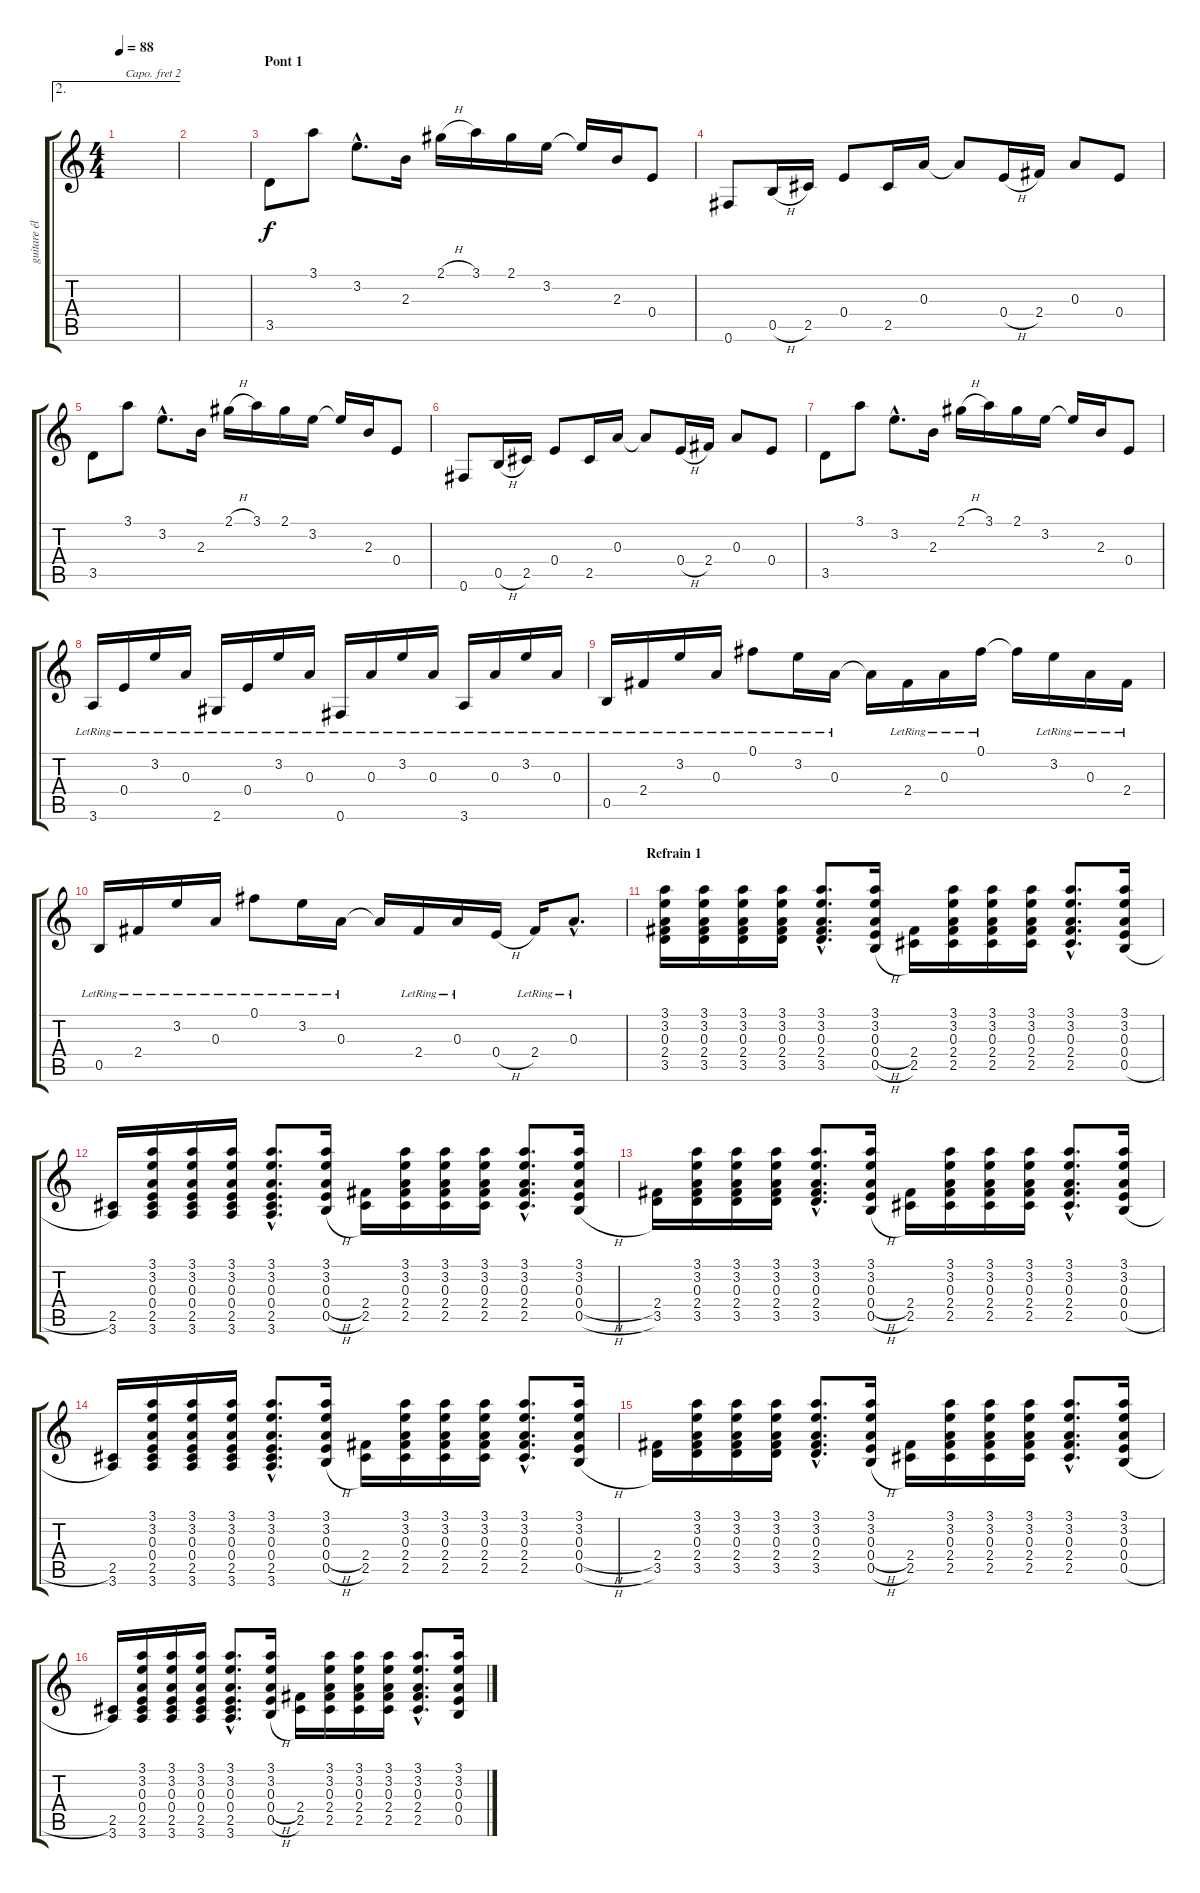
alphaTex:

\track ("guitare électrique" "guitare él") {instrument electricguitarclean}
\staff {score tabs}
\capo 2
\tuning (E4 B3 G3 D3 A2 E2) {hide}
\ae 2
\ts (4 4)
\tempo 88
\clef g2
\ks c
|
|
\section ("" "Pont 1")
3.5.8 3.1.8 3.2{hac}.8{d} 2.3.16 2.1{h}.16 3.1.16 2.1.16 3.2.16 3.2{t}.16 2.3.16 0.4.8 |
0.6.8 0.5{h}.16 2.5.16 0.4.8 2.5.16 0.3.16 0.3{t}.8 0.4{h}.16 2.4.16 0.3.8 0.4.8 |
3.5.8 3.1.8 3.2{hac}.8{d} 2.3.16 2.1{h}.16 3.1.16 2.1.16 3.2.16 3.2{t}.16 2.3.16 0.4.8 |
0.6.8 0.5{h}.16 2.5.16 0.4.8 2.5.16 0.3.16 0.3{t}.8 0.4{h}.16 2.4.16 0.3.8 0.4.8 |
3.5.8 3.1.8 3.2{hac}.8{d} 2.3.16 2.1{h}.16 3.1.16 2.1.16 3.2.16 3.2{t}.16 2.3.16 0.4.8 |
3.6{lr}.16 0.4{lr}.16 3.2{lr}.16 0.3{lr}.16 2.6{lr}.16 0.4{lr}.16 3.2{lr}.16 0.3{lr}.16 0.6{lr}.16 0.3{lr}.16 3.2{lr}.16 0.3{lr}.16 3.6{lr}.16 0.3{lr}.16 3.2{lr}.16 0.3{lr}.16 |
0.5{lr}.16 2.4{lr}.16 3.2{lr}.16 0.3{lr}.16 0.1{lr}.8 3.2{lr}.16 0.3{lr}.16 0.3{t}.16 2.4{lr}.16 0.3{lr}.16 0.1{lr}.16 0.1{t}.16 3.2{lr}.16 0.3{lr}.16 2.4{lr}.16 |
0.5{lr}.16 2.4{lr}.16 3.2{lr}.16 0.3{lr}.16 0.1{lr}.8 3.2{lr}.16 0.3{lr}.16 0.3{t}.16 2.4{lr}.16 0.3{lr}.16 0.4{h}.16 2.4{lr}.16 0.3{hac lr}.8{d} |
\section ("" "Refrain 1")
(3.1 3.2 0.3 2.4 3.5).16 (3.1 3.2 0.3 2.4 3.5).16 (3.1 3.2 0.3 2.4 3.5).16 (3.1 3.2 0.3 2.4 3.5).16 (3.1{hac} 3.2{hac} 0.3{hac} 2.4{hac} 3.5{hac}).8{d} (3.1 3.2 0.3 0.4{h} 0.5{h}).16 (2.4 2.5).16 (3.1 3.2 0.3 2.4 2.5).16 (3.1 3.2 0.3 2.4 2.5).16 (3.1 3.2 0.3 2.4 2.5).16 (3.1{hac} 3.2{hac} 0.3{hac} 2.4{hac} 2.5{hac}).8{d} (3.1 3.2 0.3 0.4 0.5{h}).16 |
(2.5 3.6).16 (3.1 3.2 0.3 0.4 2.5 3.6).16 (3.1 3.2 0.3 0.4 2.5 3.6).16 (3.1 3.2 0.3 0.4 2.5 3.6).16 (3.1{hac} 3.2{hac} 0.3{hac} 0.4{hac} 2.5{hac} 3.6{hac}).8{d} (3.1 3.2 0.3 0.4{h} 0.5{h}).16 (2.4 2.5).16 (3.1 3.2 0.3 2.4 2.5).16 (3.1 3.2 0.3 2.4 2.5).16 (3.1 3.2 0.3 2.4 2.5).16 (3.1{hac} 3.2{hac} 0.3{hac} 2.4{hac} 2.5{hac}).8{d} (3.1 3.2 0.3 0.4{h} 0.5{h}).16 |
(2.4 3.5).16 (3.1 3.2 0.3 2.4 3.5).16 (3.1 3.2 0.3 2.4 3.5).16 (3.1 3.2 0.3 2.4 3.5).16 (3.1{hac} 3.2{hac} 0.3{hac} 2.4{hac} 3.5{hac}).8{d} (3.1 3.2 0.3 0.4{h} 0.5{h}).16 (2.4 2.5).16 (3.1 3.2 0.3 2.4 2.5).16 (3.1 3.2 0.3 2.4 2.5).16 (3.1 3.2 0.3 2.4 2.5).16 (3.1{hac} 3.2{hac} 0.3{hac} 2.4{hac} 2.5{hac}).8{d} (3.1 3.2 0.3 0.4 0.5{h}).16 |
(2.5 3.6).16 (3.1 3.2 0.3 0.4 2.5 3.6).16 (3.1 3.2 0.3 0.4 2.5 3.6).16 (3.1 3.2 0.3 0.4 2.5 3.6).16 (3.1{hac} 3.2{hac} 0.3{hac} 0.4{hac} 2.5{hac} 3.6{hac}).8{d} (3.1 3.2 0.3 0.4{h} 0.5{h}).16 (2.4 2.5).16 (3.1 3.2 0.3 2.4 2.5).16 (3.1 3.2 0.3 2.4 2.5).16 (3.1 3.2 0.3 2.4 2.5).16 (3.1{hac} 3.2{hac} 0.3{hac} 2.4{hac} 2.5{hac}).8{d} (3.1 3.2 0.3 0.4{h} 0.5{h}).16 |
(2.4 3.5).16 (3.1 3.2 0.3 2.4 3.5).16 (3.1 3.2 0.3 2.4 3.5).16 (3.1 3.2 0.3 2.4 3.5).16 (3.1{hac} 3.2{hac} 0.3{hac} 2.4{hac} 3.5{hac}).8{d} (3.1 3.2 0.3 0.4{h} 0.5{h}).16 (2.4 2.5).16 (3.1 3.2 0.3 2.4 2.5).16 (3.1 3.2 0.3 2.4 2.5).16 (3.1 3.2 0.3 2.4 2.5).16 (3.1{hac} 3.2{hac} 0.3{hac} 2.4{hac} 2.5{hac}).8{d} (3.1 3.2 0.3 0.4 0.5{h}).16 |
(2.5 3.6).16 (3.1 3.2 0.3 0.4 2.5 3.6).16 (3.1 3.2 0.3 0.4 2.5 3.6).16 (3.1 3.2 0.3 0.4 2.5 3.6).16 (3.1{hac} 3.2{hac} 0.3{hac} 0.4{hac} 2.5{hac} 3.6{hac}).8{d} (3.1 3.2 0.3 0.4{h} 0.5{h}).16 (2.4 2.5).16 (3.1 3.2 0.3 2.4 2.5).16 (3.1 3.2 0.3 2.4 2.5).16 (3.1 3.2 0.3 2.4 2.5).16 (3.1{hac} 3.2{hac} 0.3{hac} 2.4{hac} 2.5{hac}).8{d} (3.1 3.2 0.3 0.4{h} 0.5{h}).16
